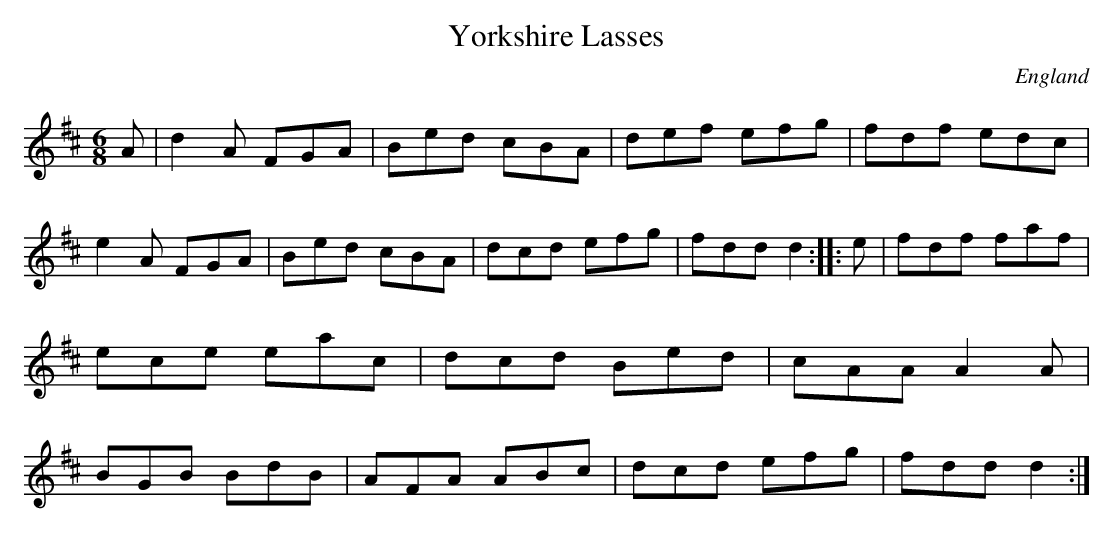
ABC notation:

X:1
T:Yorkshire Lasses
M:6/8
O:England
K:D
A|\
d2A FGA| Bed cBA| def efg| fdf edc| \
e2A FGA| Bed cBA| dcd efg| fdd d2::\
e|\
fdf faf| ece eac| dcd Bed| cAA A2A|\
BGB BdB| AFA ABc| dcd efg| fdd d2:|
